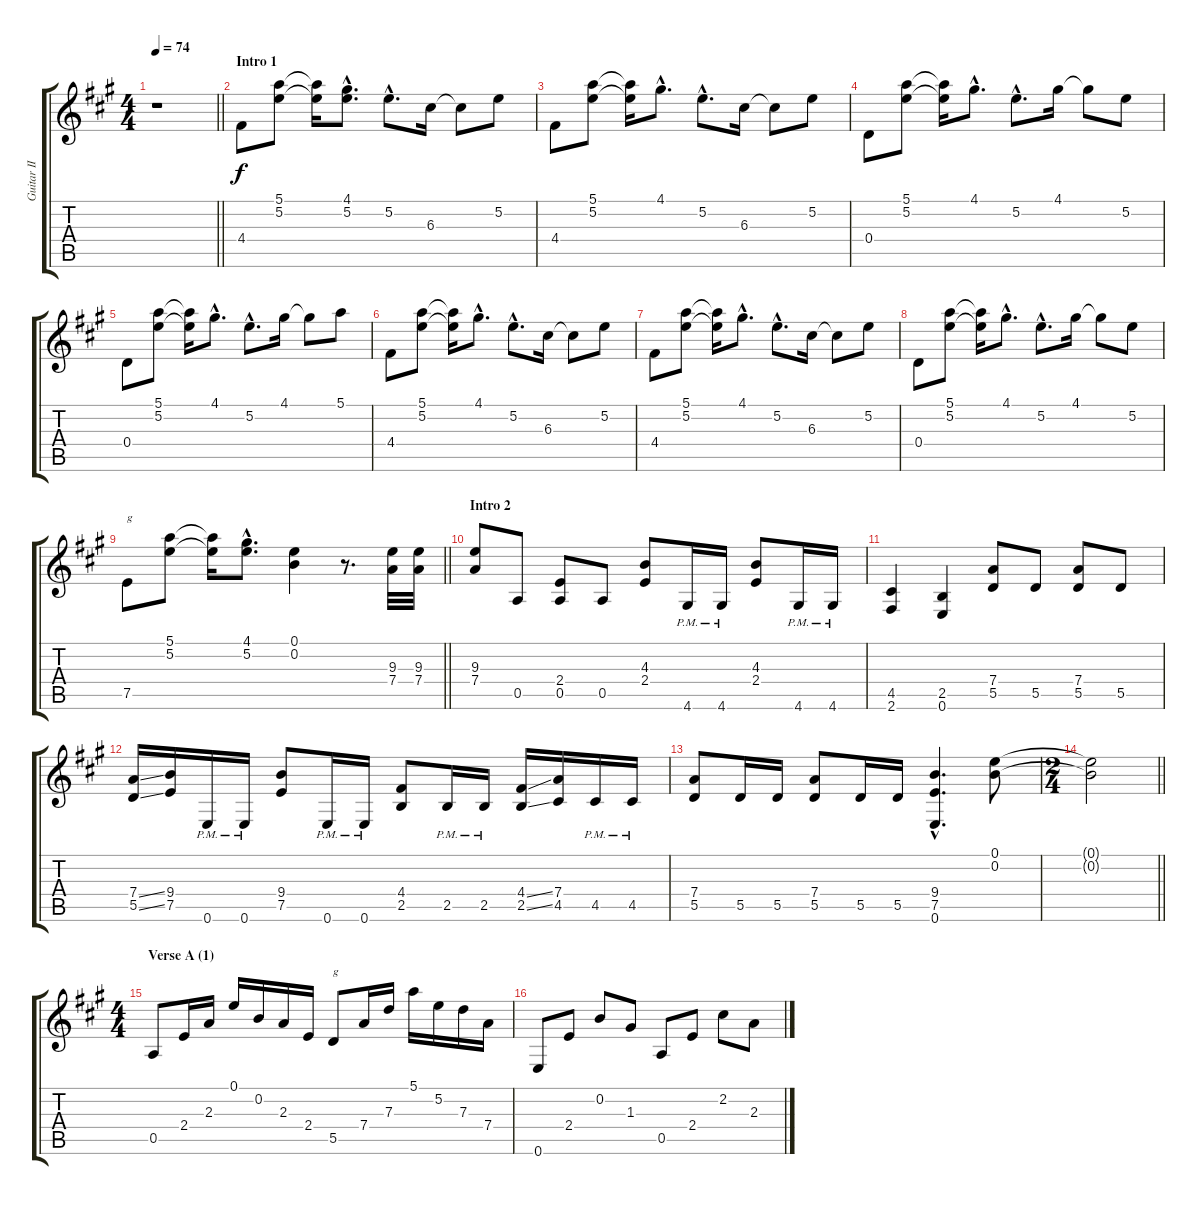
\track ("Guitar II" "Guitar II") {instrument distortionguitar}
\staff {score tabs}
\tuning (E4 B3 G3 D3 A2 E2) {hide}
\ts (4 4)
\tempo 74
\clef g2
\barLineRight lightlight
\ks f#minor
r.1{dy f instrument distortionguitar} |
\section ("" "Intro 1")
4.4.8 (5.1 5.2).8 (5.1{t} 5.2{t}).16 (4.1{hac} 5.2{hac}).8{d} 5.2{hac}.8{d} 6.3.16 6.3{t}.8 5.2.8 |
4.4.8 (5.1 5.2).8 (5.1{t} 5.2{t}).16 4.1{hac}.8{d} 5.2{hac}.8{d} 6.3.16 6.3{t}.8 5.2.8 |
0.4.8 (5.1 5.2).8 (5.1{t} 5.2{t}).16 4.1{hac}.8{d} 5.2{hac}.8{d} 4.1.16 4.1{t}.8 5.2.8 |
0.4.8 (5.1 5.2).8 (5.1{t} 5.2{t}).16 4.1{hac}.8{d} 5.2{hac}.8{d} 4.1.16 4.1{t}.8 5.1.8 |
4.4.8 (5.1 5.2).8 (5.1{t} 5.2{t}).16 4.1{hac}.8{d} 5.2{hac}.8{d} 6.3.16 6.3{t}.8 5.2.8 |
4.4.8 (5.1 5.2).8 (5.1{t} 5.2{t}).16 4.1{hac}.8{d} 5.2{hac}.8{d} 6.3.16 6.3{t}.8 5.2.8 |
0.4.8 (5.1 5.2).8 (5.1{t} 5.2{t}).16 4.1{hac}.8{d} 5.2{hac}.8{d} 4.1.16 4.1{t}.8 5.2.8 |
\barLineRight lightlight
7.5.8{txt "g"} (5.1 5.2).8 (5.1{t} 5.2{t}).16 (4.1{hac} 5.2{hac}).8{d} (0.1 0.2).4 r.8{d} (9.3 7.4).32 (9.3 7.4).32 |
\section ("" "Intro 2")
(9.3 7.4).8 0.5.8 (2.4 0.5).8 0.5.8 (4.3 2.4).8 4.6{pm}.16 4.6{pm}.16 (4.3 2.4).8 4.6{pm}.16 4.6{pm}.16 |
(4.5 2.6).4 (2.5 0.6).4 (7.4 5.5).8 5.5.8 (7.4 5.5).8 5.5.8 |
(7.4{ss} 5.5{ss}).16 (9.4 7.5).16 0.6{pm}.16 0.6{pm}.16 (9.4 7.5).8 0.6{pm}.16 0.6{pm}.16 (4.4 2.5).8 2.5{pm}.16 2.5{pm}.16 (4.4{ss} 2.5{ss}).16 (7.4 4.5).16 4.5{pm}.16 4.5{pm}.16 |
(7.4 5.5).8 5.5.16 5.5.16 (7.4 5.5).8 5.5.16 5.5.16 (9.4{hac} 7.5{hac} 0.6{hac}).4{d} (0.1 0.2).8 |
\ts (2 4)
\barLineRight lightlight
(0.1{t} 0.2{t}).2 |
\ts (4 4)
\section ("" "Verse A (1)")
0.5.8 2.4.16 2.3.16 0.1.16 0.2.16 2.3.16 2.4.16 5.5.8{txt "g"} 7.4.16 7.3.16 5.1.16 5.2.16 7.3.16 7.4.16 |
0.6.8 2.4.8 0.2.8 1.3.8 0.5.8 2.4.8 2.2.8 2.3.8
